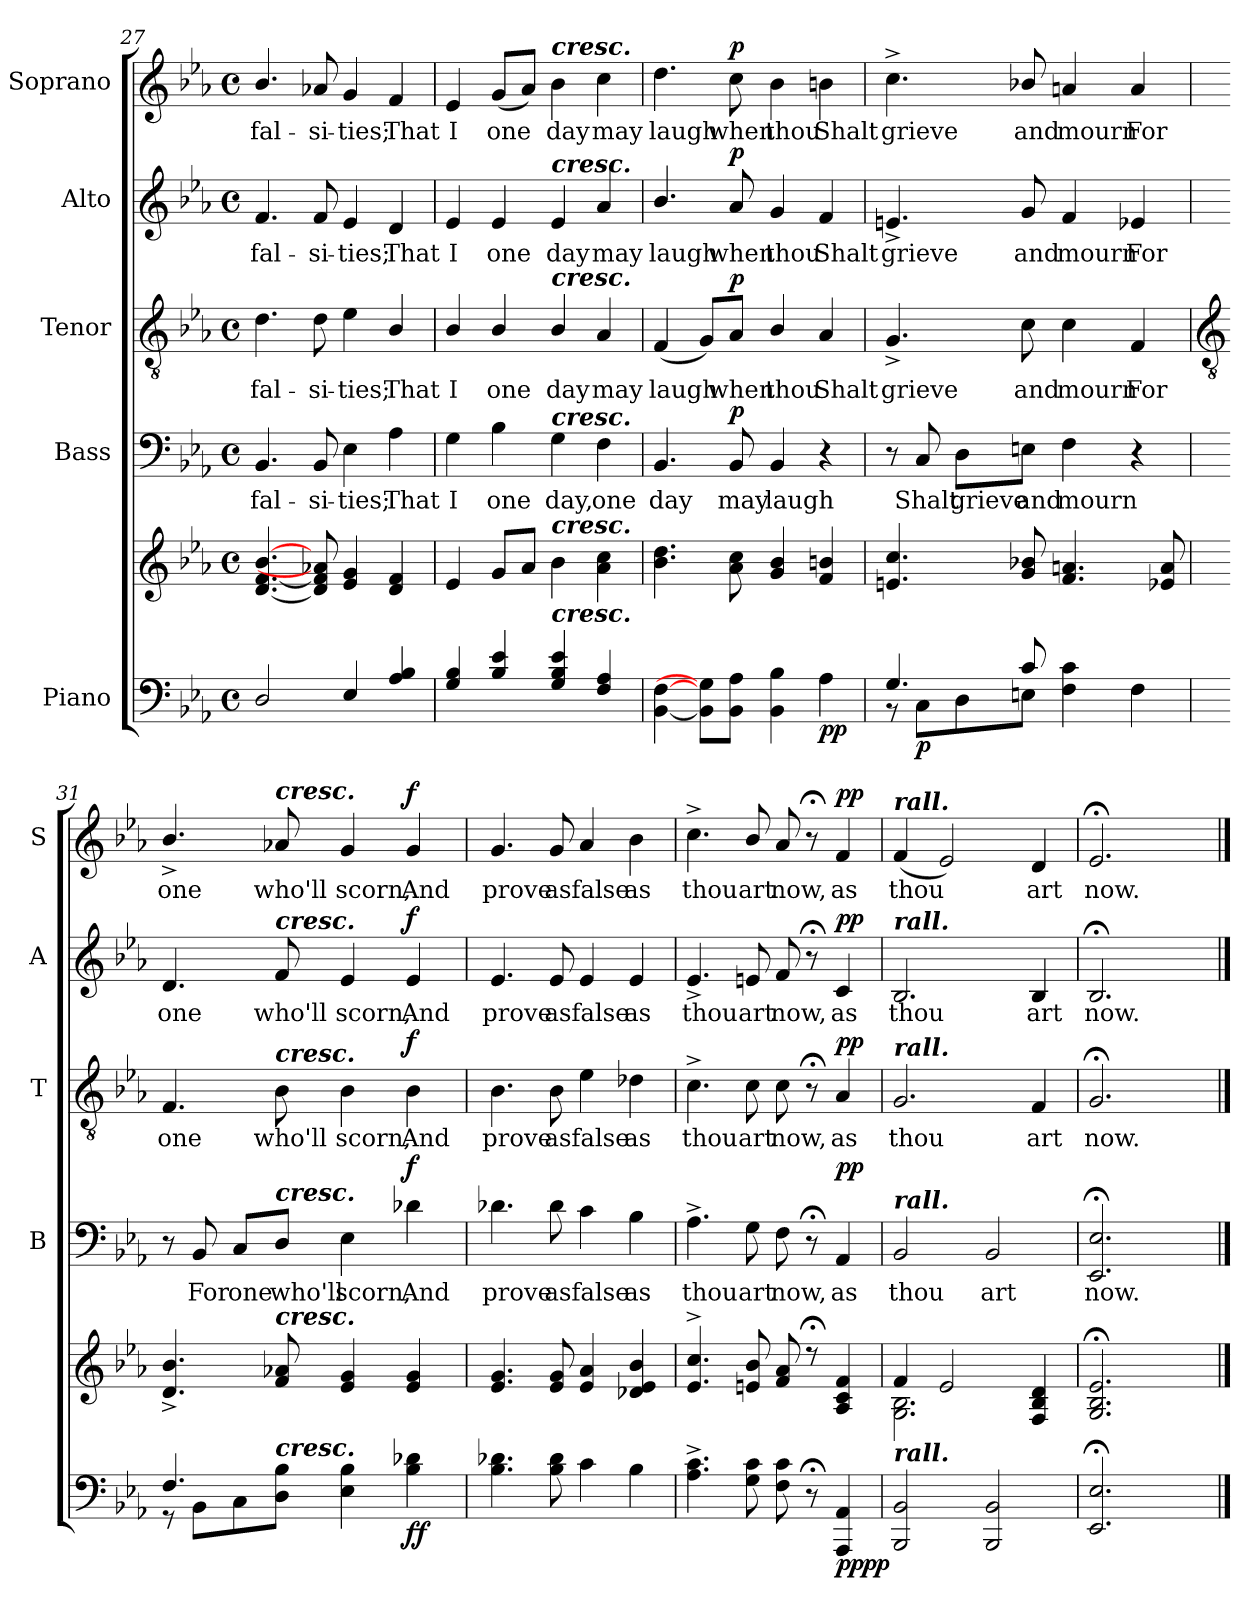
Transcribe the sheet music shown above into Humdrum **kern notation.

**kern	**kern	**dynam	**kern	**text	**dynam	**kern	**text	**dynam	**kern	**text	**dynam	**kern	**text	**dynam
*part5	*part5	*part5	*part4	*part4	*part4	*part3	*part3	*part3	*part2	*part2	*part2	*part1	*part1	*part1
*staff6	*staff5	*staff5/6	*staff4	*staff4	*staff4	*staff3	*staff3	*staff3	*staff2	*staff2	*staff2	*staff1	*staff1	*staff1
*I"Piano	*	*	*I"Bass	*	*	*I"Tenor	*	*	*I"Alto	*	*	*I"Soprano	*	*
*	*	*	*I'B	*	*	*I'T	*	*	*I'A	*	*	*I'S	*	*
!!LO:LB:g=z
*clefF4	*clefG2	*	*clefF4	*	*	*clefGv2	*	*	*clefG2	*	*	*clefG2	*	*
*k[b-e-a-]	*k[b-e-a-]	*	*k[b-e-a-]	*	*	*k[b-e-a-]	*	*	*k[b-e-a-]	*	*	*k[b-e-a-]	*	*
*E-:	*E-:	*	*E-:	*	*	*E-:	*	*	*E-:	*	*	*E-:	*	*
*M4/4	*M4/4	*	*M4/4	*	*	*M4/4	*	*	*M4/4	*	*	*M4/4	*	*
*met(c)	*met(c)	*	*met(c)	*	*	*met(c)	*	*	*met(c)	*	*	*met(c)	*	*
=27	=27	=27	=27	=27	=27	=27	=27	=27	=27	=27	=27	=27	=27	=27
*^	*	*	*	*	*	*	*	*	*	*	*	*	*	*
!	!	!	!	!	!LO:LY:b	!	!	!LO:LY:b	!	!	!LO:LY:b	!	!	!LO:LY:b	!
2D	1ryy	[4.d/ [4.f/ [4.b-/	.	4.BB-	fal-	.	4.d\	fal-	.	4.f	fal-	.	4.b-/	fal-	.
!	!	!	!	!	!LO:LY:b	!	!	!LO:LY:b	!	!	!LO:LY:b	!	!	!LO:LY:b	!
.	.	8d] 8f] 8a-X]	.	8BB-	-si-	.	8d\	-si-	.	8f	-si-	.	8a-X	-si-	.
!	!	!	!	!	!LO:LY:b	!	!	!LO:LY:b	!	!	!LO:LY:b	!	!	!LO:LY:b	!
4E-	.	4e- 4g	.	4E-	-ties;	.	4e-\	-ties;	.	4e-	-ties;	.	4g	-ties;	.
!	!	!	!	!	!LO:LY:b	!	!	!LO:LY:b	!	!	!LO:LY:b	!	!	!LO:LY:b	!
4A- 4B-	.	4d 4f	.	4A-	That	.	4B-/	That	.	4d	That	.	4f	That	.
=28	=28	=28	=28	=28	=28	=28	=28	=28	=28	=28	=28	=28	=28	=28	=28
!	!	!	!	!	!LO:LY:b	!	!	!LO:LY:b	!	!	!LO:LY:b	!	!	!LO:LY:b	!
4G 4B-	1ryy	4e-	.	4G	I	.	4B-/	I	.	4e-	I	.	4e-	I	.
!	!	!	!	!	!LO:LY:b	!	!	!LO:LY:b	!	!	!LO:LY:b	!	!	!LO:LY:b	!
4B- 4e-	.	8gL	.	4B-	one	.	4B-/	one	.	4e-	one	.	(<8gL	one	.
.	.	8a-J	.	.	.	.	.	.	.	.	.	.	8a-J)	.	.
!	!	!	!	!	!	!	!	!	!	!	!	!	!LO:TX:a:Bi:t=cresc.	!	!
!	!	!	!	!	!	!	!	!	!	!LO:TX:a:Bi:t=cresc.	!	!	!	!	!
!	!	!	!	!	!	!	!LO:TX:a:Bi:t=cresc.	!	!	!	!	!	!	!	!
!	!	!	!	!LO:TX:a:Bi:t=cresc.	!	!	!	!	!	!	!	!	!	!	!
!	!	!LO:TX:a:Bi:t=cresc.	!	!	!	!	!	!	!	!	!	!	!	!	!
!LO:TX:a:Bi:t=cresc.	!	!	!	!	!	!	!	!	!	!	!	!	!	!	!
!	!	!	!	!	!LO:LY:b	!	!	!LO:LY:b	!	!	!LO:LY:b	!	!	!LO:LY:b	!
4G 4B- 4e-	.	4b-	.	4G	day,	.	4B-/	day	.	4e-	day	.	4b-	day	.
!	!	!	!	!	!LO:LY:b	!	!	!LO:LY:b	!	!	!LO:LY:b	!	!	!LO:LY:b	!
4F 4A-	.	4a- 4cc	.	4F	one	.	4A-	may	.	4a-	may	.	4cc	may	.
=29	=29	=29	=29	=29	=29	=29	=29	=29	=29	=29	=29	=29	=29	=29	=29
!	!	!	!	!	!LO:LY:b	!	!	!LO:LY:b	!	!	!LO:LY:b	!	!	!LO:LY:b	!
[4BB-\ [4F\	2.ryy	4.b- 4.dd	.	4.BB-	day	.	(<4F	laugh	.	4.b-/	laugh	.	4.dd	laugh	.
8BB-\] 8G\]L	.	.	.	.	.	.	8G/L)	.	.	.	.	.	.	.	.
!	!	!	!	!	!LO:LY:b	!LO:DY:b	!	!LO:LY:b	!LO:DY:b	!	!LO:LY:b	!LO:DY:b	!	!LO:LY:b	!LO:DY:b
8BB-\ 8A-\J	.	8a- 8cc	.	8BB-	may	p	8A-/J	when	p	8a-	when	p	8cc	when	p
!	!	!	!	!	!LO:LY:b	!	!	!LO:LY:b	!	!	!LO:LY:b	!	!	!LO:LY:b	!
4BB-\ 4B-\	.	4g 4b-	.	4BB-	laugh	.	4B-/	thou	.	4g	thou	.	4b-	thou	.
!	!	!	!LO:DY:b=2	!	!	!	!	!LO:LY:b	!	!	!LO:LY:b	!	!	!LO:LY:b	!
!	!	!	!LO:DY:n=1:b	!	!	!	!	!	!	!	!	!	!	!	!
4A-\	4ryy	4f 4bn	p p	4r	.	.	4A-	Shalt	.	4f	Shalt	.	4bn	Shalt	.
=30	=30	=30	=30	=30	=30	=30	=30	=30	=30	=30	=30	=30	=30	=30	=30
!	!	!	!	!	!	!	!	!LO:LY:b	!	!	!LO:LY:b	!	!	!LO:LY:b	!
4.G/	8r	4.en 4.cc	.	8r	.	.	4.G^	grieve	.	4.en^	grieve	.	4.cc^	grieve	.
!	!	!	!LO:DY:b=2	!	!LO:LY:b	!	!	!	!	!	!	!	!	!	!
.	8C\L	.	p	8C	Shalt	.	.	.	.	.	.	.	.	.	.
!	!	!	!	!	!LO:LY:b	!	!	!	!	!	!	!	!	!	!
.	8D\	.	.	8D\L	grieve	.	.	.	.	.	.	.	.	.	.
!	!	!	!	!	!LO:LY:b	!	!	!LO:LY:b	!	!	!LO:LY:b	!	!	!LO:LY:b	!
8c/	8En\J	8g/ 8b-X/	.	8En\J	and	.	8c	and	.	8g	and	.	8b-X/	and	.
!	!	!	!	!	!LO:LY:b	!	!	!LO:LY:b	!	!	!LO:LY:b	!	!	!LO:LY:b	!
2ryy	4F\ 4c\	4.f 4.an	.	4F	mourn	.	4c	mourn	.	4f	mourn	.	4an	mourn	.
!	!	!	!	!	!	!	!	!LO:LY:b	!	!	!LO:LY:b	!	!	!LO:LY:b	!
.	4F\	.	.	4r	.	.	4F	For	.	4e-X	For	.	4a	For	.
.	.	8e-X 8a	.	.	.	.	.	.	.	.	.	.	.	.	.
!!LO:LB:g=z
=31	=31	=31	=31	=31	=31	=31	=31	=31	=31	=31	=31	=31	=31	=31	=31
*	*	*	*	*	*	*	*clefGv2	*	*	*	*	*	*	*	*
*	*	*^	*	*	*	*	*	*	*	*	*	*	*	*	*
!	!	!	!	!	!	!	!	!	!LO:LY:b	!	!	!LO:LY:b	!	!	!LO:LY:b	!
4.F/	8r	4.d/^ 4.b-/^	4.ryy	.	8r	.	.	4.F	one	.	4.d	one	.	4.b-^/	one	.
!	!	!	!	!	!	!LO:LY:b	!	!	!	!	!	!	!	!	!	!
.	8BB-L	.	.	.	8BB-	For	.	.	.	.	.	.	.	.	.	.
!	!	!	!	!	!	!LO:LY:b	!	!	!	!	!	!	!	!	!	!
.	8C	.	.	.	8C/L	one	.	.	.	.	.	.	.	.	.	.
!	!	!	!	!	!	!	!	!	!	!	!	!	!	!LO:TX:a:Bi:t=cresc.	!	!
!	!	!	!	!	!	!	!	!	!	!	!LO:TX:a:Bi:t=cresc.	!	!	!	!	!
!	!	!	!	!	!	!	!	!LO:TX:a:Bi:t=cresc.	!	!	!	!	!	!	!	!
!	!	!	!	!	!LO:TX:a:Bi:t=cresc.	!	!	!	!	!	!	!	!	!	!	!
!	!	!LO:TX:a:Bi:t=cresc.	!	!	!	!	!	!	!	!	!	!	!	!	!	!
!LO:TX:a:Bi:t=cresc.	!	!	!	!	!	!	!	!	!	!	!	!	!	!	!	!
!	!	!	!	!	!	!LO:LY:b	!	!	!LO:LY:b	!	!	!LO:LY:b	!	!	!LO:LY:b	!
2ryy	8D 8B-J	8f/ 8a-X/	8ryy	.	8D/J	who'll	.	8B-	who'll	.	8f	who'll	.	8a-X	who'll	.
!	!	!	!	!	!	!LO:LY:b	!	!	!LO:LY:b	!	!	!LO:LY:b	!	!	!LO:LY:b	!
.	4E- 4B-	4e-/ 4g/	2ryy	.	4E-	scorn,	.	4B-	scorn,	.	4e-	scorn,	.	4g	scorn,	.
!	!	!	!	!LO:DY:b=2	!	!LO:LY:b	!	!	!LO:LY:b	!	!	!LO:LY:b	!	!	!LO:LY:b	!
!	!	!	!	!LO:DY:n=1:b	!	!	!LO:DY:b	!	!	!LO:DY:b	!	!	!LO:DY:b	!	!	!LO:DY:b
.	4B- 4d-X	4e-/ 4g/	.	f f	4d-X	And	f	4B-	And	f	4e-	And	f	4g	And	f
8ryy	.	.	.	.	.	.	.	.	.	.	.	.	.	.	.	.
*v	*v	*	*	*	*	*	*	*	*	*	*	*	*	*	*	*
=32	=32	=32	=32	=32	=32	=32	=32	=32	=32	=32	=32	=32	=32	=32	=32
!	!	!	!	!	!LO:LY:b	!	!	!LO:LY:b	!	!	!LO:LY:b	!	!	!LO:LY:b	!
4.B- 4.d-X	4.e-/ 4.g/	1ryy	.	4.d-X	prove	.	4.B-	prove	.	4.e-	prove	.	4.g	prove	.
!	!	!	!	!	!LO:LY:b	!	!	!LO:LY:b	!	!	!LO:LY:b	!	!	!LO:LY:b	!
8B- 8d-	8e-/ 8g/	.	.	8d-	as	.	8B-	as	.	8e-	as	.	8g	as	.
!	!	!	!	!	!LO:LY:b	!	!	!LO:LY:b	!	!	!LO:LY:b	!	!	!LO:LY:b	!
4c	4e-/ 4a-/	.	.	4c	false	.	4e-	false	.	4e-	false	.	4a-	false	.
!	!	!	!	!	!LO:LY:b	!	!	!LO:LY:b	!	!	!LO:LY:b	!	!	!LO:LY:b	!
4B-	4d-X/ 4e-/ 4b-/	.	.	4B-	as	.	4d-X	as	.	4e-	as	.	4b-	as	.
=33	=33	=33	=33	=33	=33	=33	=33	=33	=33	=33	=33	=33	=33	=33	=33
!	!	!	!	!	!LO:LY:b	!	!	!LO:LY:b	!	!	!LO:LY:b	!	!	!LO:LY:b	!
4.A-^ 4.c^	4.e-/^ 4.cc/^	1ryy	.	4.A-^	thou	.	4.c^	thou	.	4.e-^	thou	.	4.cc^	thou	.
!	!	!	!	!	!LO:LY:b	!	!	!LO:LY:b	!	!	!LO:LY:b	!	!	!LO:LY:b	!
8G 8c	8en/ 8b-/	.	.	8G	art	.	8c	art	.	8en	art	.	8b-/	art	.
!	!	!	!	!	!LO:LY:b	!	!	!LO:LY:b	!	!	!LO:LY:b	!	!	!LO:LY:b	!
8F 8c	8f/ 8a-/	.	.	8F	now,	.	8c	now,	.	8f	now,	.	8a-/	now,	.
8r;<	8r;<	.	.	8r;<	.	.	8r;<	.	.	8r;<	.	.	8r;<	.	.
!	!	!	!LO:DY:b=2	!	!LO:LY:b	!	!	!LO:LY:b	!	!	!LO:LY:b	!	!	!LO:LY:b	!
!	!	!	!LO:DY:n=1:b	!	!	!LO:DY:b	!	!	!LO:DY:b	!	!	!LO:DY:b	!	!	!LO:DY:b
4AAA- 4AA-	4A-/ 4c/ 4f/	.	pp pp	4AA-	as	pp	4A-	as	pp	4c	as	pp	4f	as	pp
=34	=34	=34	=34	=34	=34	=34	=34	=34	=34	=34	=34	=34	=34	=34	=34
!	!	!	!	!	!	!	!	!	!	!	!	!	!LO:TX:a:Bi:t=rall.	!	!
!	!	!	!	!	!	!	!	!	!	!LO:TX:a:Bi:t=rall.	!	!	!	!	!
!	!	!	!	!	!	!	!LO:TX:a:Bi:t=rall.	!	!	!	!	!	!	!	!
!	!	!	!	!LO:TX:a:Bi:t=rall.	!	!	!	!	!	!	!	!	!	!	!
!LO:TX:a:Bi:t=rall.	!	!	!	!	!	!	!	!	!	!	!	!	!	!	!
!	!	!	!	!	!LO:LY:b	!	!	!LO:LY:b	!	!	!LO:LY:b	!	!	!LO:LY:b	!
2BBB- 2BB-	4f/	2.G\ 2.B-\	.	2BB-	thou	.	2.G	thou	.	2.B-	thou	.	(<4f	thou	.
.	2e-/	.	.	.	.	.	.	.	.	.	.	.	2e-)	.	.
!	!	!	!	!	!LO:LY:b	!	!	!	!	!	!	!	!	!	!
2BBB- 2BB-	.	.	.	2BB-	art	.	.	.	.	.	.	.	.	.	.
!	!	!	!	!	!	!	!	!LO:LY:b	!	!	!LO:LY:b	!	!	!LO:LY:b	!
.	4F/ 4B-/ 4d/	4ryy	.	.	.	.	4F	art	.	4B-	art	.	4d	art	.
=35	=35	=35	=35	=35	=35	=35	=35	=35	=35	=35	=35	=35	=35	=35	=35
!	!	!	!	!	!LO:LY:b	!	!	!LO:LY:b	!	!	!LO:LY:b	!	!	!LO:LY:b	!
2.EE-; 2.E-;	2.G/;< 2.B-/;< 2.e-/;<	2ryy	.	2.EE-;< 2.E-;<	now.	.	2.G;<	now.	.	2.B-;<	now.	.	2.e-;<	now.	.
.	.	8ryy	.	.	.	.	.	.	.	.	.	.	.	.	.
.	.	8ryy	.	.	.	.	.	.	.	.	.	.	.	.	.
*	*v	*v	*	*	*	*	*	*	*	*	*	*	*	*	*
==	==	==	==	==	==	==	==	==	==	==	==	==	==	==
*-	*-	*-	*-	*-	*-	*-	*-	*-	*-	*-	*-	*-	*-	*-
